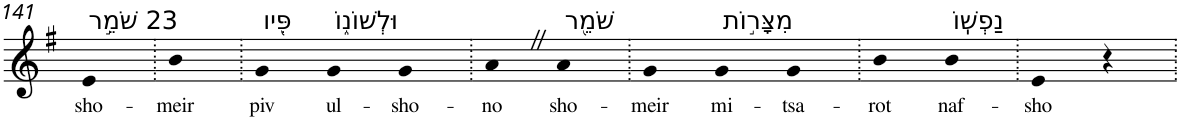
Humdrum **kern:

**kern	**text
*part1	*part1
*staff1	*staff1
*I"Piano	*
*I'Pno	*
!!LO:PB:g=z
*clefG2	*
*k[f#]	*
*G:	*
=141	=141
!LO:TX:a:t=23 שֹׁמֵ֣ר	!
!	!LO:LY:b
4e	sho-
=142.	=142.
!	!LO:LY:b
4b	-meir
=143.	=143.
!LO:TX:a:t=פִּ֭יו	!
!	!LO:LY:b
4g	piv
!LO:TX:a:t=וּלְשׁוֹנ֑וֹ	!
!	!LO:LY:b
4g	ul-
!	!LO:LY:b
4g	-sho-
=144.	=144.
!	!LO:LY:b
4aZ	-no
!LO:TX:a:t=שֹׁמֵ֖ר	!
!	!LO:LY:b
4a	sho-
=145.	=145.
!	!LO:LY:b
4g	-meir
!LO:TX:a:t=מִצָּר֣וֹת	!
!	!LO:LY:b
4g	mi-
!	!LO:LY:b
4g	-tsa-
=146.	=146.
!	!LO:LY:b
4b	-rot
!LO:TX:a:t=נַפְשֽׁוֹ	!
!	!LO:LY:b
4b	naf-
=147.	=147.
!	!LO:LY:b
4e	-sho
4r	.
=.	=.
*-	*-
